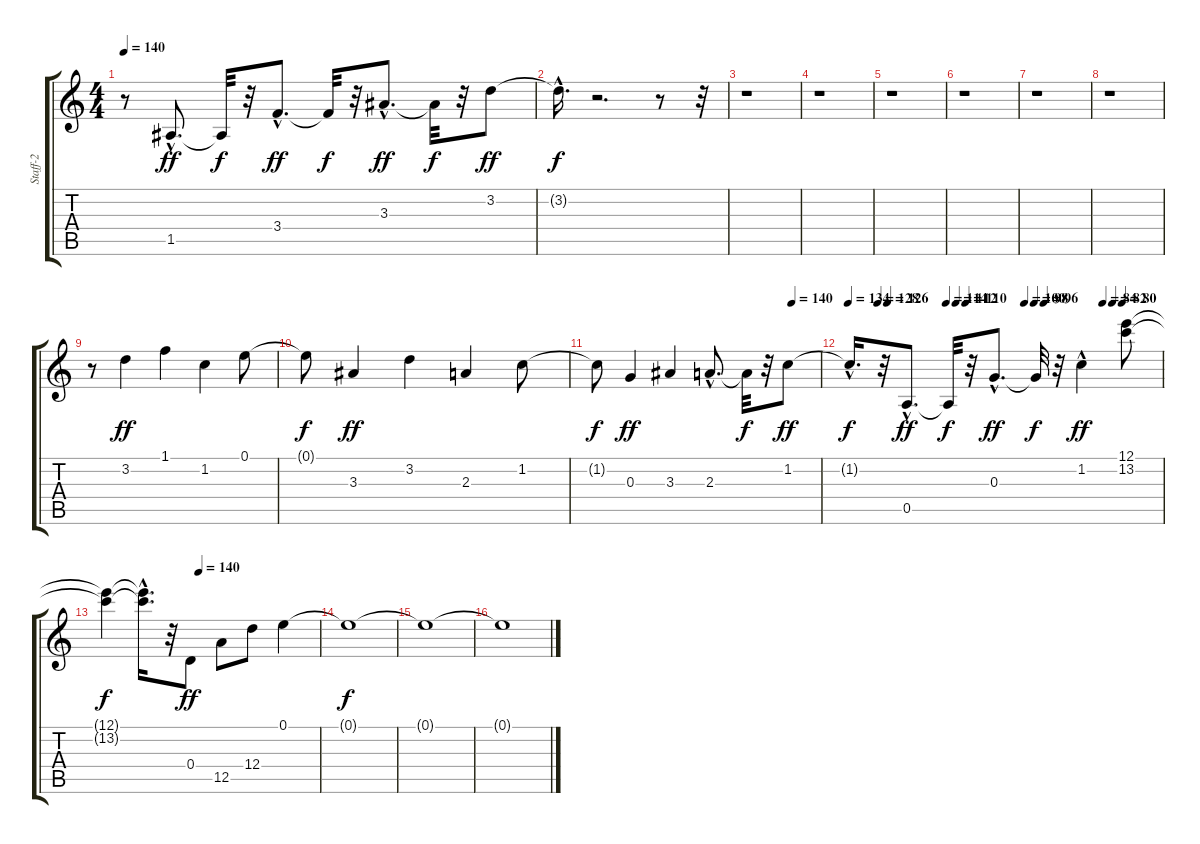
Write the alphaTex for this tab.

\track ("Staff-2" "Staff-2") {instrument acousticguitarsteel}
\staff {score tabs}
\tuning (E4 B3 G3 D3 A2 E2) {hide}
\ts (4 4)
\tempo 140
\clef g2
\ks c
r.8{dy f} 1.5{hac}.8{d dy ff} 1.5{t}.32{dy f} r.32 3.4{hac}.8{d dy ff} 3.4{t}.32{dy f} r.32 3.3{hac}.8{d dy ff} 3.3{t}.32{dy f} r.32 3.2.8{dy ff} |
3.2{hac t}.16{d dy f} r.2{d} r.8 r.32 |
r.1 |
r.1 |
r.1 |
r.1 |
r.1 |
r.1 |
r.8 3.2.4{dy ff volume 14} 1.1.4 1.2.4 0.1.8 |
0.1{t}.8{dy f} 3.3.4{dy ff} 3.2.4 2.3.4 1.2.8 |
\tempo (140 0.875)
1.2{t}.8{dy f} 0.3.4{dy ff} 3.3.4 2.3{hac}.8{d} 2.3{t}.32{dy f} r.32 1.2.8{dy ff} |
\tempo 134
\tempo (128 0.09375)
\tempo (126 0.125)
\tempo (114 0.3125)
\tempo (112 0.34375)
\tempo (110 0.375)
\tempo (100 0.5625)
\tempo (98 0.59375)
\tempo (96 0.625)
\tempo (84 0.8125)
\tempo (82 0.84375)
\tempo (80 0.875)
1.2{hac t}.16{d dy f} r.32 0.5{hac}.8{d dy ff} 0.5{t}.32{dy f} r.32 0.3{hac}.8{d dy ff} 0.3{t}.32{dy f} r.32 1.2{hac}.4{dy ff} (12.1 13.2).8 |
\tempo (140 0.4375)
(12.1{t} 13.2{t}).4{dy f} (12.1{hac t} 13.2{hac t}).16{d} r.32 0.4.8{dy ff} 12.5.8 12.4.8 0.1.4 |
0.1{t}.1{dy f} |
0.1{t}.1 |
0.1{t}.1
